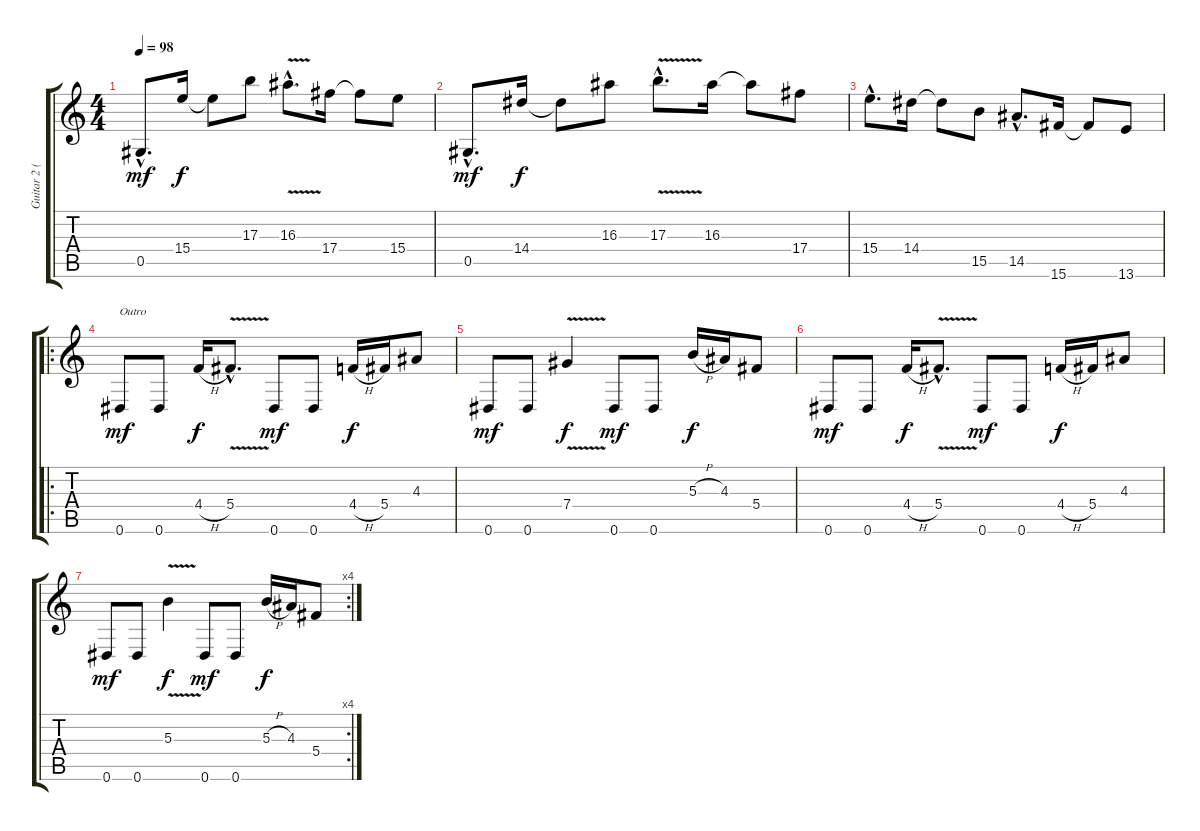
\track ("Guitar 2 (Rhythm)" "Guitar 2 (") {instrument distortionguitar}
\staff {score tabs}
\tuning (Eb4 Bb3 Gb3 Db3 Ab2 Eb2) {hide}
\ts (4 4)
\tempo 98
\clef g2
\ks c
0.5{hac}.8{d dy mf} 15.4.16{dy f} 15.4{t}.8 17.3.8 16.3{v hac}.8{d} 17.4.16 17.4{t}.8 15.4.8 |
0.5{hac}.8{d dy mf} 14.4.16{dy f} 14.4{t}.8 16.3.8 17.3{v hac}.8{d} 16.3.16 16.3{t}.8 17.4.8 |
15.4{hac}.8{d} 14.4.16 14.4{t}.8 15.5.8 14.5{hac}.8{d} 15.6.16 15.6{t}.8 13.6.8 |
\ro
0.6.8{txt "Outro" dy mf} 0.6.8 4.4{h}.16{dy f} 5.4{v hac}.8{d} 0.6.8{dy mf} 0.6.8 4.4{h}.16{dy f} 5.4.16 4.3.8 |
0.6.8{dy mf} 0.6.8 7.4{v}.4{dy f} 0.6.8{dy mf} 0.6.8 5.3{h}.16{dy f} 4.3.16 5.4.8 |
0.6.8{dy mf} 0.6.8 4.4{h}.16{dy f} 5.4{v hac}.8{d} 0.6.8{dy mf} 0.6.8 4.4{h}.16{dy f} 5.4.16 4.3.8 |
\rc 4
0.6.8{dy mf} 0.6.8 5.3{v}.4{dy f} 0.6.8{dy mf} 0.6.8 5.3{h}.16{dy f} 4.3.16 5.4.8
